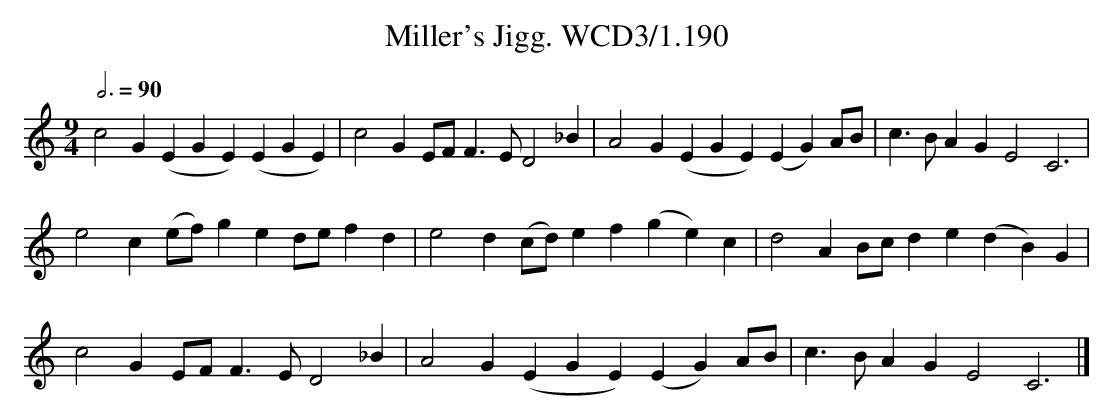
X:1
T:Miller's Jigg. WCD3/1.190
M:9/4
L:1/8
Q:3/4=90
K:C
c4G2 (E2G2E2)(E2G2E2)|c4G2 EFF3E D4_B2|\
A4G2 (E2G2E2)(E2G2)AB|c3B A2G2 E4C6|
e4c2 (ef)g2e2 def2d2|e4d2(cd)e2f2 (g2e2)c2|\
d4A2 Bcd2e2 (d2B2)G2|
c4G2 EFF3E D4_B2|A4G2 (E2G2E2)(E2G2)AB|\
c3BA2 G2E4 C6|]
